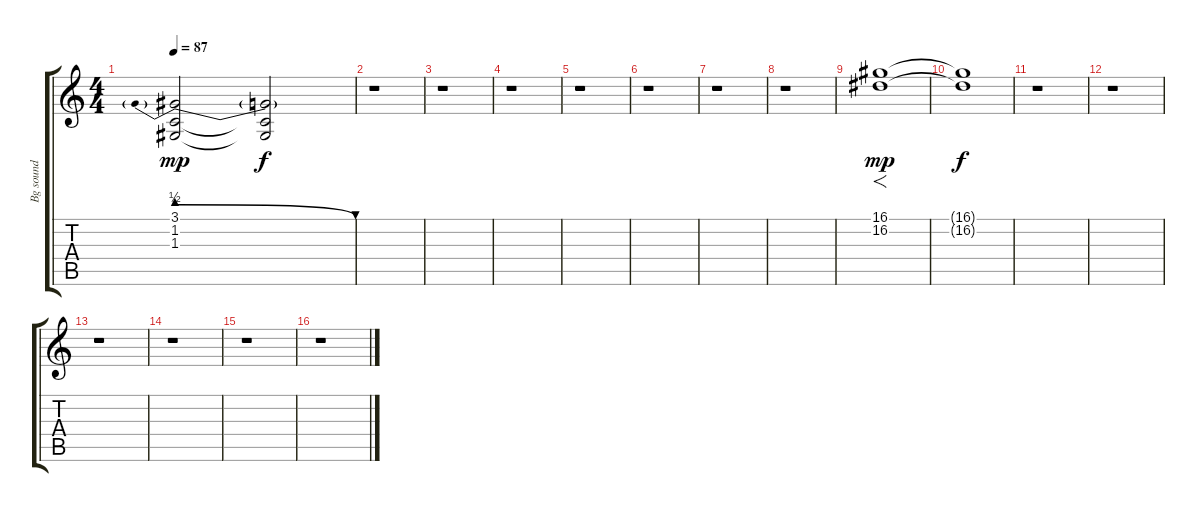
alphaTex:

\track ("Bg sound" "Bg sound") {instrument choiraahs}
\staff {score tabs}
\tuning (E4 B3 G3 D3 A2 E2) {hide}
\ts (4 4)
\tempo 87
\clef g2
\ks c
(3.1{be (prebendrelease 0 2 60 0)} 1.2 1.3).2{dy mp} (3.1{t} 1.2{t} 1.3{t}).2{dy f} |
r.1 |
r.1 |
r.1 |
r.1 |
r.1 |
r.1 |
r.1 |
(16.1 16.2).1{f dy mp} |
(16.1{t} 16.2{t}).1{dy f} |
r.1 |
r.1 |
r.1 |
r.1 |
r.1 |
r.1
